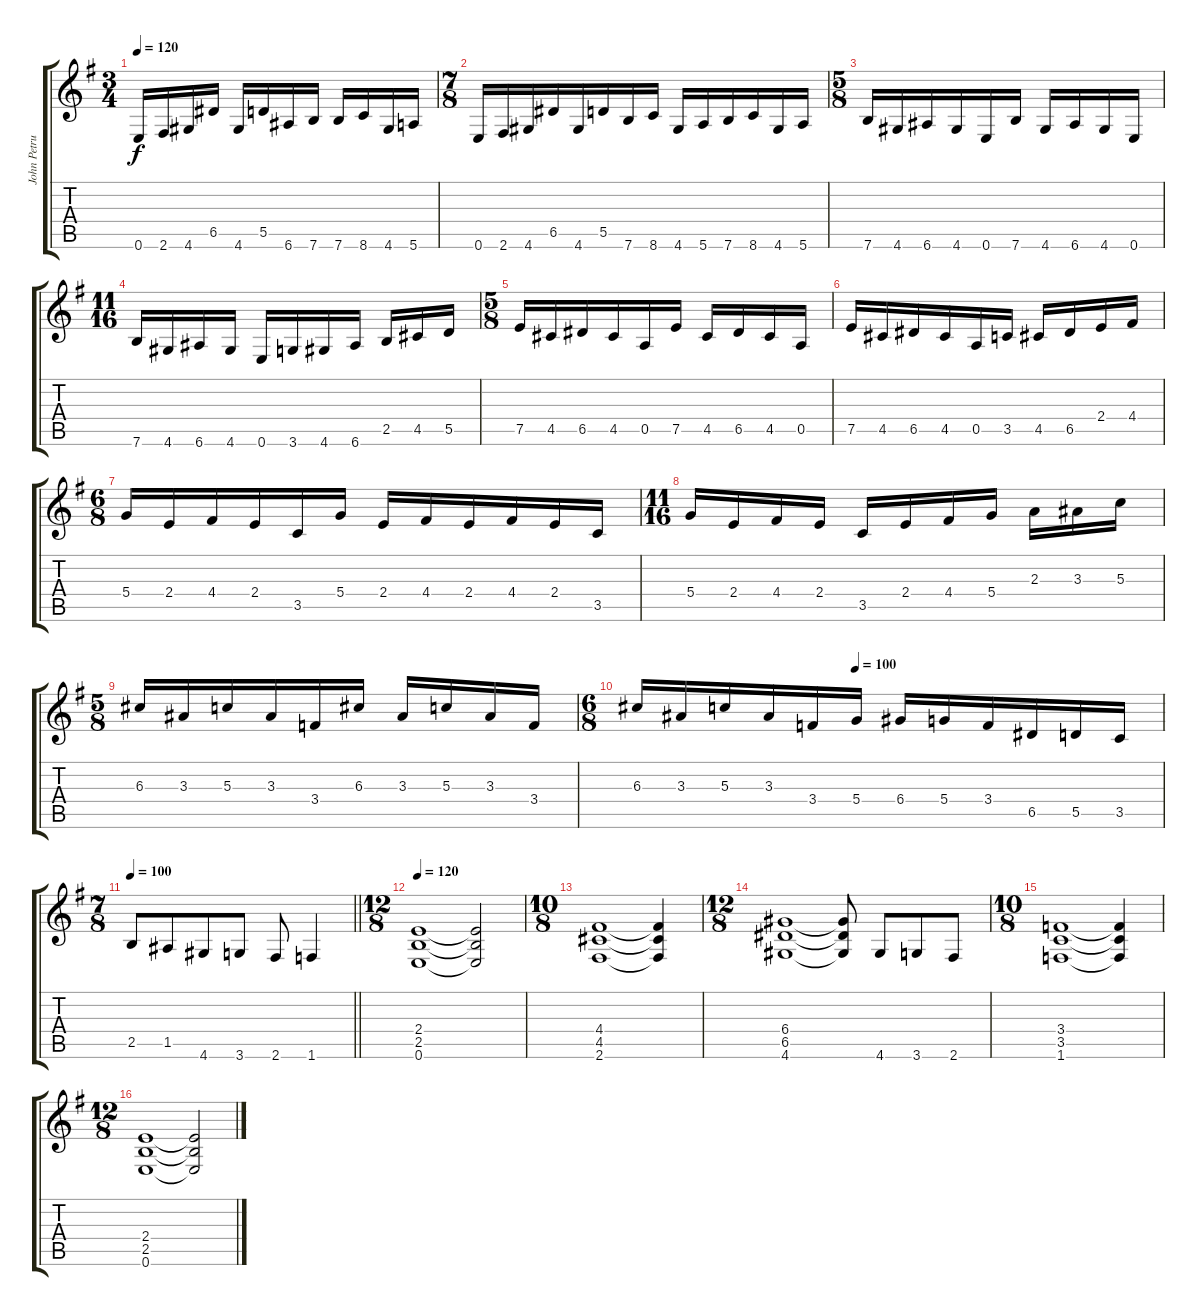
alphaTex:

\track ("John Petrucci - Guitar 6 Strings" "John Petru") {instrument distortionguitar}
\staff {score tabs}
\tuning (E4 B3 G3 D3 A2 E2) {hide}
\ts (3 4)
\tempo 120
\clef g2
\ks g
0.6.16{dy f} 2.6.16 4.6.16 6.5.16 4.6.16 5.5.16 6.6.16 7.6.16 7.6.16 8.6.16 4.6.16 5.6.16 |
\ts (7 8)
0.6.16 2.6.16 4.6.16 6.5.16 4.6.16 5.5.16 7.6.16 8.6.16 4.6.16 5.6.16 7.6.16 8.6.16 4.6.16 5.6.16 |
\ts (5 8)
7.6.16 4.6.16 6.6.16 4.6.16 0.6.16 7.6.16 4.6.16 6.6.16 4.6.16 0.6.16 |
\ts (11 16)
7.6.16 4.6.16 6.6.16 4.6.16 0.6.16 3.6.16 4.6.16 6.6.16 2.5.16 4.5.16 5.5.16 |
\ts (5 8)
7.5.16 4.5.16 6.5.16 4.5.16 0.5.16 7.5.16 4.5.16 6.5.16 4.5.16 0.5.16 |
7.5.16 4.5.16 6.5.16 4.5.16 0.5.16 3.5.16 4.5.16 6.5.16 2.4.16 4.4.16 |
\ts (6 8)
5.4.16 2.4.16 4.4.16 2.4.16 3.5.16 5.4.16 2.4.16 4.4.16 2.4.16 4.4.16 2.4.16 3.5.16 |
\ts (11 16)
5.4.16 2.4.16 4.4.16 2.4.16 3.5.16 2.4.16 4.4.16 5.4.16 2.3.16 3.3.16 5.3.16 |
\ts (5 8)
6.3.16 3.3.16 5.3.16 3.3.16 3.4.16 6.3.16 3.3.16 5.3.16 3.3.16 3.4.16 |
\ts (6 8)
\tempo (100 0.4166666666666667)
6.3.16 3.3.16 5.3.16 3.3.16 3.4.16 5.4.16 6.4.16 5.4.16 3.4.16 6.5.16 5.5.16 3.5.16 |
\ts (7 8)
\tempo 100
\barLineRight lightlight
2.5.8 1.5.8 4.6.8 3.6.8 2.6.8 1.6.4 |
\ts (12 8)
\tempo 120
(2.4 2.5 0.6).1{volume 13} (2.4{t} 2.5{t} 0.6{t}).2 |
\ts (10 8)
(4.4 4.5 2.6).1 (4.4{t} 4.5{t} 2.6{t}).4 |
\ts (12 8)
(6.4 6.5 4.6).1 (6.4{t} 6.5{t} 4.6{t}).8 4.6.8 3.6.8 2.6.8 |
\ts (10 8)
(3.4 3.5 1.6).1 (3.4{t} 3.5{t} 1.6{t}).4 |
\ts (12 8)
(2.4 2.5 0.6).1 (2.4{t} 2.5{t} 0.6{t}).2
